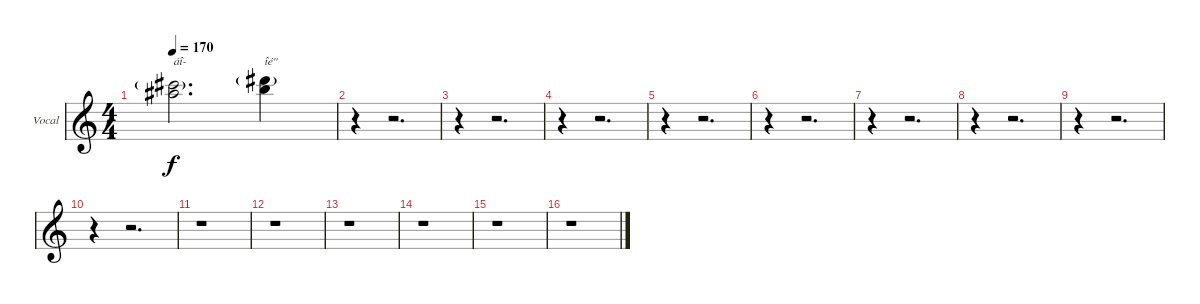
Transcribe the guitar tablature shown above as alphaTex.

\bracketExtendMode groupsimilarinstruments
\firstSystemTrackNameOrientation horizontal
\otherSystemsTrackNameOrientation horizontal
\track ("Вокал" "Vocal") {instrument bassoon}
\staff {score}
\tuning (Eb4 Bb3 Gb3 Db3 Ab2 Eb2)
\displaytranspose 12
\ts (4 4)
\tempo 170
\clef g2
\ks c
(15.2{g} 16.3).2{d txt "áî-" dy f} (17.2{g} 17.3).4{txt "îé\""} |
r.4 r.2{d} |
r.4 r.2{d} |
r.4 r.2{d} |
r.4 r.2{d} |
r.4 r.2{d} |
r.4 r.2{d} |
r.4 r.2{d} |
r.4 r.2{d} |
r.4 r.2{d} |
r.1 |
r.1 |
r.1 |
r.1 |
r.1 |
r.1
